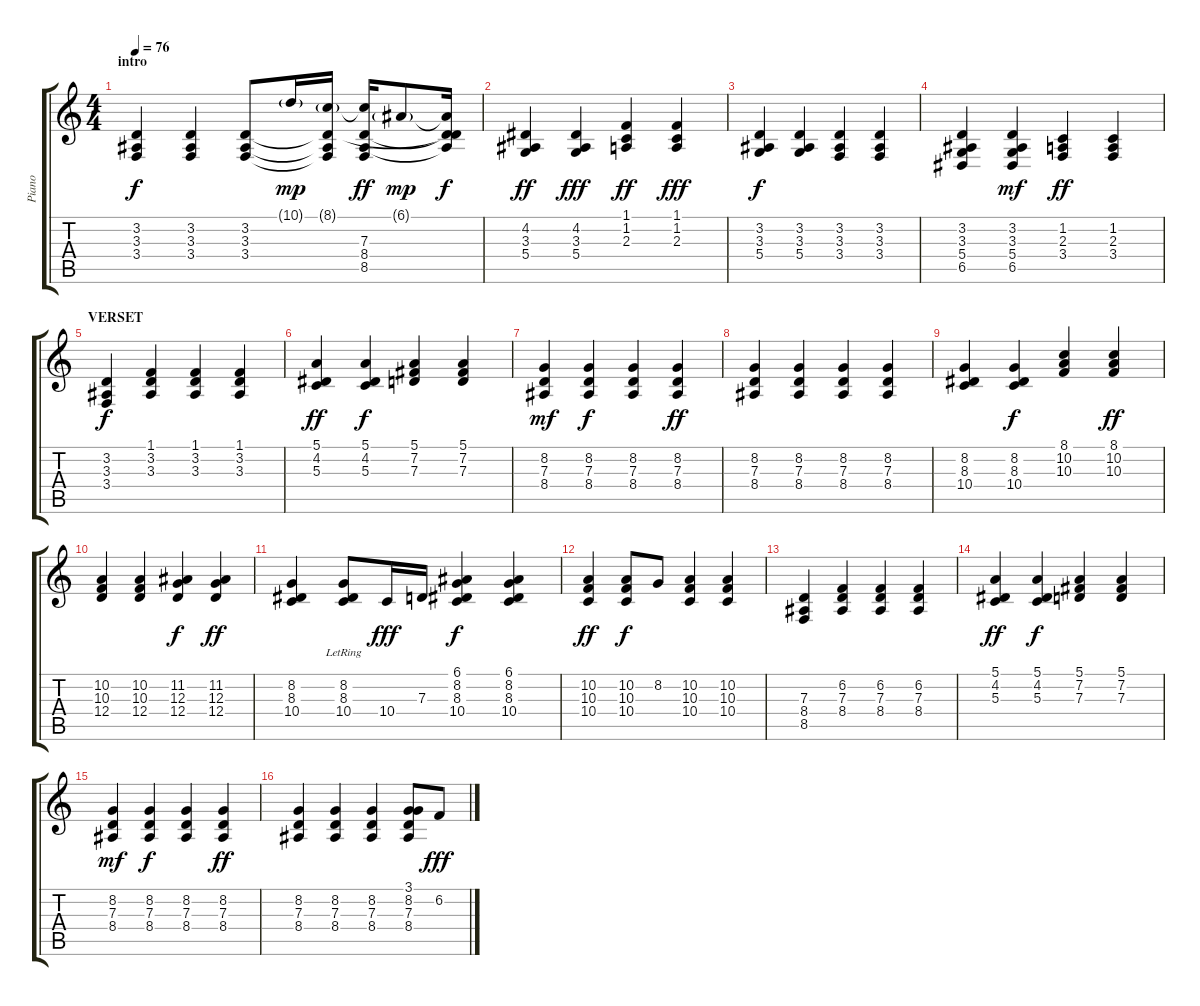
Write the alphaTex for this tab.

\track ("Piano" "Piano") {instrument electricpiano2}
\staff {score tabs}
\tuning (E4 B3 G3 D3 A2 E2) {hide}
\ts (4 4)
\section ("" "intro")
\tempo 76
\clef g2
\ks c
(3.2 3.3 3.4).4{dy f instrument electricpiano2} (3.2 3.3 3.4).4 (3.2 3.3 3.4).8 10.1{g}.16{dy mp} (8.1{g} 3.2{t} 3.3{t} 3.4{t}).16 (8.1{t} 7.3 8.4 8.5).16{dy ff} 6.1{g}.8{dy mp} (6.1{t} 3.2{t} 7.3{t} 8.4{t}).16{dy f} |
(4.2 3.3 5.4).4{dy ff} (4.2 3.3 5.4).4{dy fff} (1.1 1.2 2.3).4{dy ff} (1.1 1.2 2.3).4{dy fff} |
(3.2 3.3 5.4).4{dy f} (3.2 3.3 5.4).4 (3.2 3.3 3.4).4 (3.2 3.3 3.4).4 |
(3.2 3.3 5.4 6.5).4 (3.2 3.3 5.4 6.5).4{dy mf} (1.2 2.3 3.4).4{dy ff} (1.2 2.3 3.4).4 |
\section ("" "VERSET")
(3.2 3.3 3.4).4{dy f} (1.1 3.2 3.3).4 (1.1 3.2 3.3).4 (1.1 3.2 3.3).4 |
(5.1 4.2 5.3).4{dy ff} (5.1 4.2 5.3).4{dy f} (5.1 7.2 7.3).4 (5.1 7.2 7.3).4 |
(8.2 7.3 8.4).4{dy mf} (8.2 7.3 8.4).4{dy f} (8.2 7.3 8.4).4 (8.2 7.3 8.4).4{dy ff} |
(8.2 7.3 8.4).4 (8.2 7.3 8.4).4 (8.2 7.3 8.4).4 (8.2 7.3 8.4).4 |
(8.2 8.3 10.4).4 (8.2 8.3 10.4).4{dy f} (8.1 10.2 10.3).4 (8.1 10.2 10.3).4{dy ff} |
(10.2 10.3 12.4).4 (10.2 10.3 12.4).4 (11.2 12.3 12.4).4{dy f} (11.2 12.3 12.4).4{dy ff} |
(8.2 8.3 10.4).4 (8.2{lr} 8.3{lr} 10.4).8 10.4.16{dy fff} 7.3.16 (6.1 8.2 8.3 10.4).4{dy f} (6.1 8.2 8.3 10.4).4 |
(10.2 10.3 10.4).4{dy ff} (10.2 10.3 10.4).8{dy f} 8.2.8 (10.2 10.3 10.4).4 (10.2 10.3 10.4).4 |
(7.3 8.4 8.5).4 (6.2 7.3 8.4).4 (6.2 7.3 8.4).4 (6.2 7.3 8.4).4 |
(5.1 4.2 5.3).4{dy ff} (5.1 4.2 5.3).4{dy f} (5.1 7.2 7.3).4 (5.1 7.2 7.3).4 |
(8.2 7.3 8.4).4{dy mf} (8.2 7.3 8.4).4{dy f} (8.2 7.3 8.4).4 (8.2 7.3 8.4).4{dy ff} |
(8.2 7.3 8.4).4 (8.2 7.3 8.4).4 (8.2 7.3 8.4).4 (3.1 8.2 7.3 8.4).8 6.2.8{dy fff}
